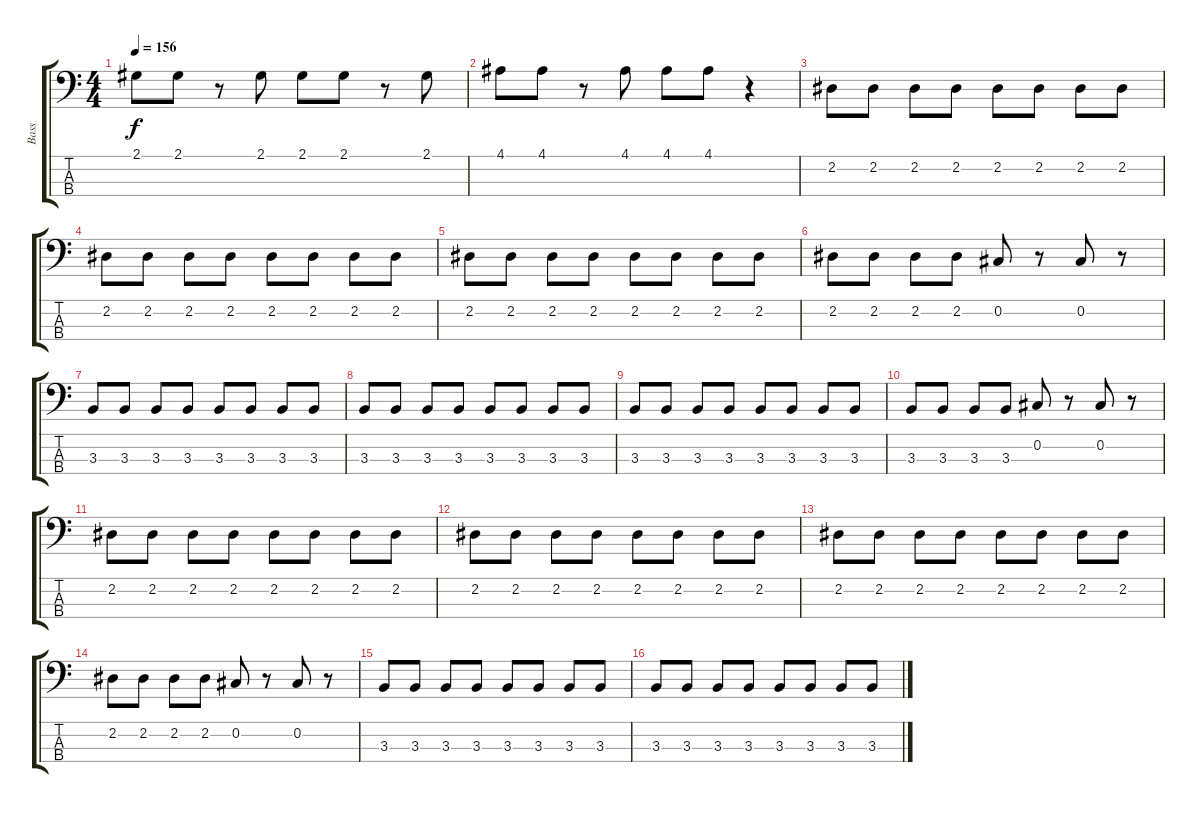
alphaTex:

\track ("Bass" "Bass") {instrument electricbassfinger}
\staff {score tabs}
\tuning (Gb2 Db2 Ab1 Eb1) {hide}
\ts (4 4)
\tempo 156
\clef f4
\ks c
2.1.8{dy f} 2.1.8 r.8 2.1.8 2.1.8 2.1.8 r.8 2.1.8 |
4.1.8 4.1.8 r.8 4.1.8 4.1.8 4.1.8 r.4 |
2.2.8 2.2.8 2.2.8 2.2.8 2.2.8 2.2.8 2.2.8 2.2.8 |
2.2.8 2.2.8 2.2.8 2.2.8 2.2.8 2.2.8 2.2.8 2.2.8 |
2.2.8 2.2.8 2.2.8 2.2.8 2.2.8 2.2.8 2.2.8 2.2.8 |
2.2.8 2.2.8 2.2.8 2.2.8 0.2.8 r.8 0.2.8 r.8 |
3.3.8 3.3.8 3.3.8 3.3.8 3.3.8 3.3.8 3.3.8 3.3.8 |
3.3.8 3.3.8 3.3.8 3.3.8 3.3.8 3.3.8 3.3.8 3.3.8 |
3.3.8 3.3.8 3.3.8 3.3.8 3.3.8 3.3.8 3.3.8 3.3.8 |
3.3.8 3.3.8 3.3.8 3.3.8 0.2.8 r.8 0.2.8 r.8 |
2.2.8 2.2.8 2.2.8 2.2.8 2.2.8 2.2.8 2.2.8 2.2.8 |
2.2.8 2.2.8 2.2.8 2.2.8 2.2.8 2.2.8 2.2.8 2.2.8 |
2.2.8 2.2.8 2.2.8 2.2.8 2.2.8 2.2.8 2.2.8 2.2.8 |
2.2.8 2.2.8 2.2.8 2.2.8 0.2.8 r.8 0.2.8 r.8 |
3.3.8 3.3.8 3.3.8 3.3.8 3.3.8 3.3.8 3.3.8 3.3.8 |
3.3.8 3.3.8 3.3.8 3.3.8 3.3.8 3.3.8 3.3.8 3.3.8
